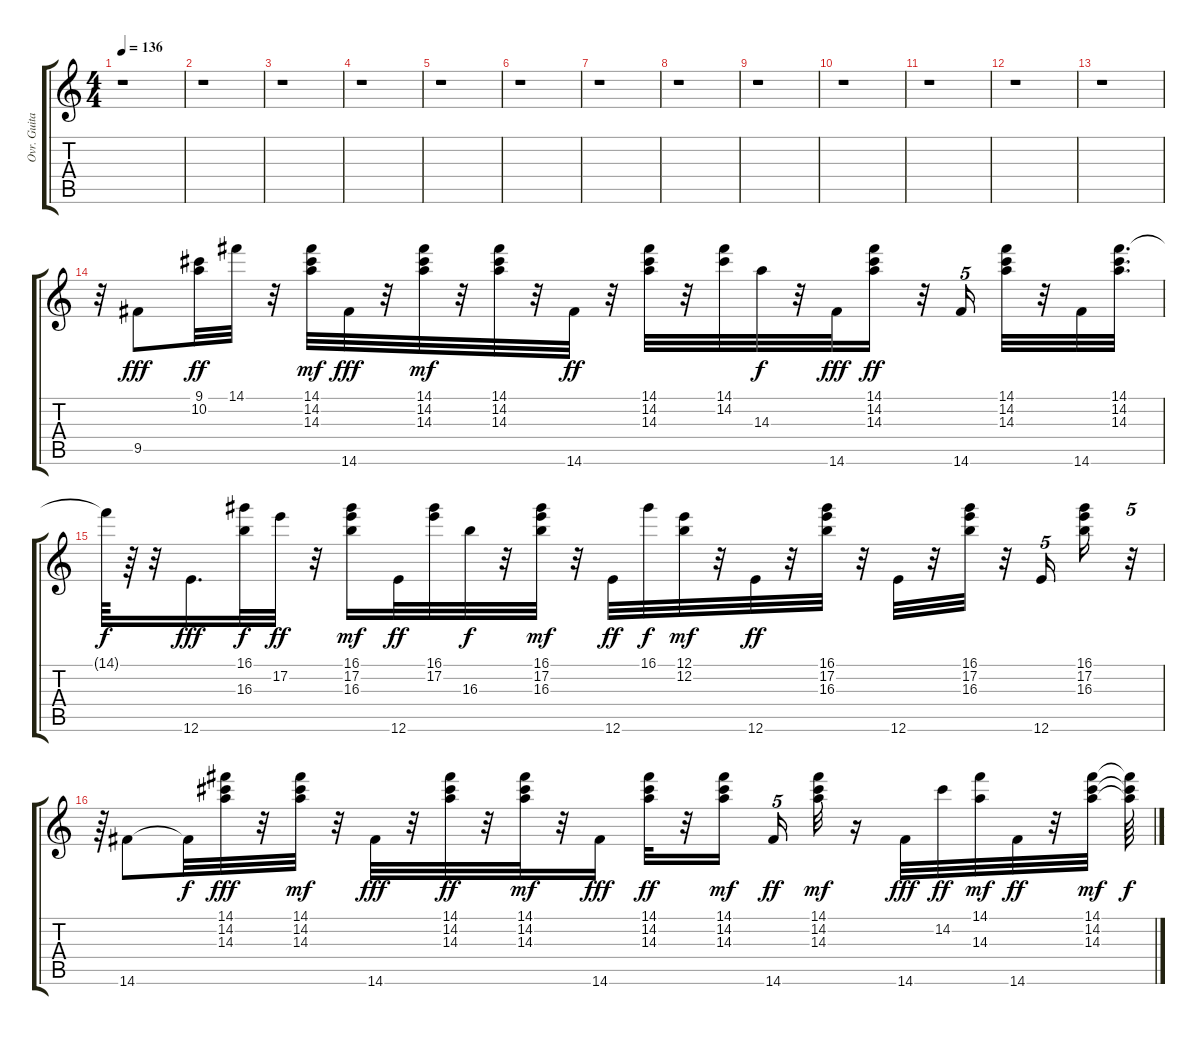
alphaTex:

\track ("Ovr. Guitar (Waahed)" "Ovr. Guita") {instrument overdrivenguitar}
\staff {score tabs}
\tuning (E4 B3 G3 D3 A2 E2) {hide}
\ts (4 4)
\tempo 136
\clef g2
\ks c
r.1{dy fff} |
r.1 |
r.1 |
r.1 |
r.1 |
r.1 |
r.1 |
r.1 |
r.1 |
r.1 |
r.1 |
r.1 |
r.1 |
r.32 9.5.8 (9.1 10.2).32{dy ff} 14.1.32 r.32 (14.1 14.2 14.3).32{dy mf} 14.6.32{dy fff} r.32 (14.1 14.2 14.3).32{dy mf} r.32 (14.1 14.2 14.3).32 r.32 14.6.32{dy ff} r.32 (14.1 14.2 14.3).32 r.32 (14.1 14.2).32 14.3.32{dy f} r.32 14.6.32{dy fff} (14.1 14.2 14.3).16{dy ff} r.32 14.6.16{tu (5 4)} (14.1 14.2 14.3).32 r.32 14.6.32 (14.1 14.2 14.3).32{d} |
14.1{t}.64{dy f} r.64 r.32 12.6.16{d dy fff} (16.1 16.3).32{dy f} 17.2.32{dy ff} r.32 (16.1 17.2 16.3).16{dy mf} 12.6.32{dy ff} (16.1 17.2).32 16.3.32{dy f} r.32 (16.1 17.2 16.3).32{dy mf} r.32 12.6.32{dy ff} 16.1.32{dy f} (12.1 12.2).32{dy mf} r.32 12.6.32{dy ff} r.32 (16.1 17.2 16.3).32 r.32 12.6.32 r.32 (16.1 17.2 16.3).32 r.32 12.6.16{tu (5 4)} (16.1 17.2 16.3).16 r.32{tu (5 4)} |
r.64 14.6.8 14.6{t}.32{dy f} (14.1 14.2 14.3).32{dy fff} r.32 (14.1 14.2 14.3).32{dy mf} r.32 14.6.32{dy fff} r.32 (14.1 14.2 14.3).32{dy ff} r.32 (14.1 14.2 14.3).32{dy mf} r.32 14.6.16{dy fff} (14.1 14.2 14.3).32{dy ff} r.32 (14.1 14.2 14.3).16{dy mf} 14.6.16{tu (5 4) dy ff} (14.1 14.2 14.3).32{dy mf} r.16 14.6.32{dy fff} 14.2.32{dy ff} (14.1 14.3).32{dy mf} 14.6.32{dy ff} r.32 (14.1 14.2 14.3).32{dy mf} (14.1{t} 14.2{t} 14.3{t}).64{dy f}
